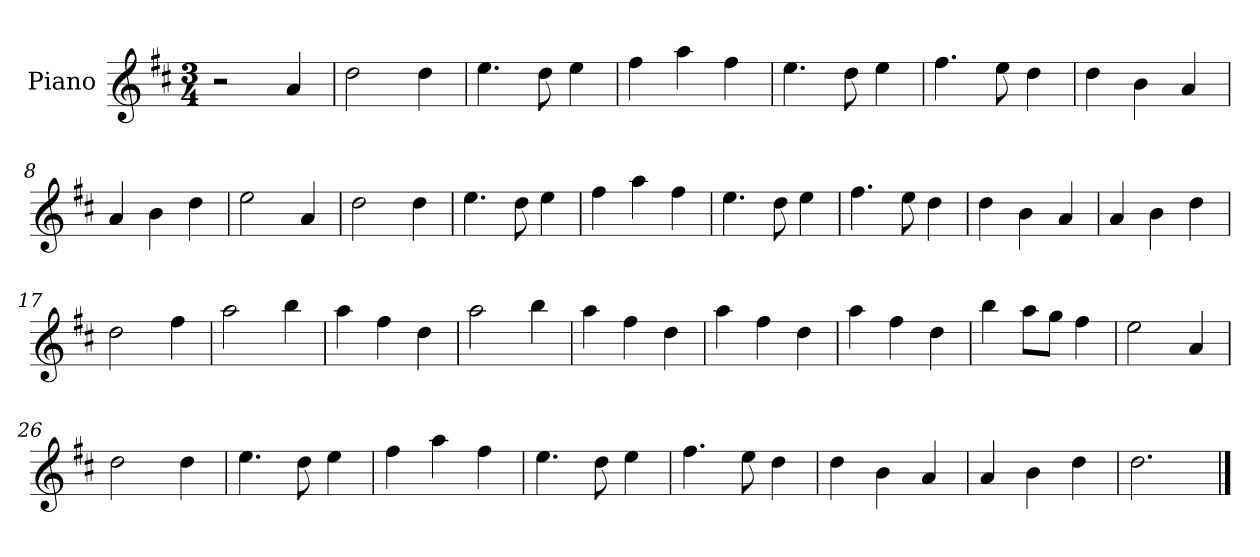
**kern
*part1
*staff1
*I"Piano
*I'Pno
*clefG2
*k[f#c#]
*M3/4
=1
2r
4a/
=2
2dd\
4dd\
=3
4.ee\
8dd\
4ee\
=4
4ff#\
4aa\
4ff#\
=5
4.ee\
8dd\
4ee\
=6
4.ff#\
8ee\
4dd\
=7
4dd\
4b\
4a/
=8
4a/
4b\
4dd\
=9
2ee\
4a/
=10
2dd\
4dd\
=11
4.ee\
8dd\
4ee\
=12
4ff#\
4aa\
4ff#\
=13
4.ee\
8dd\
4ee\
=14
4.ff#\
8ee\
4dd\
=15
4dd\
4b\
4a/
=16
4a/
4b\
4dd\
=17
2dd\
4ff#\
=18
2aa\
4bb\
=19
4aa\
4ff#\
4dd\
=20
2aa\
4bb\
=21
4aa\
4ff#\
4dd\
=22
4aa\
4ff#\
4dd\
=23
4aa\
4ff#\
4dd\
=24
4bb\
8aa\L
8gg\J
4ff#\
=25
2ee\
4a/
=26
2dd\
4dd\
=27
4.ee\
8dd\
4ee\
=28
4ff#\
4aa\
4ff#\
=29
4.ee\
8dd\
4ee\
=30
4.ff#\
8ee\
4dd\
=31
4dd\
4b\
4a/
=32
4a/
4b\
4dd\
=33
2.dd\
==
*-
